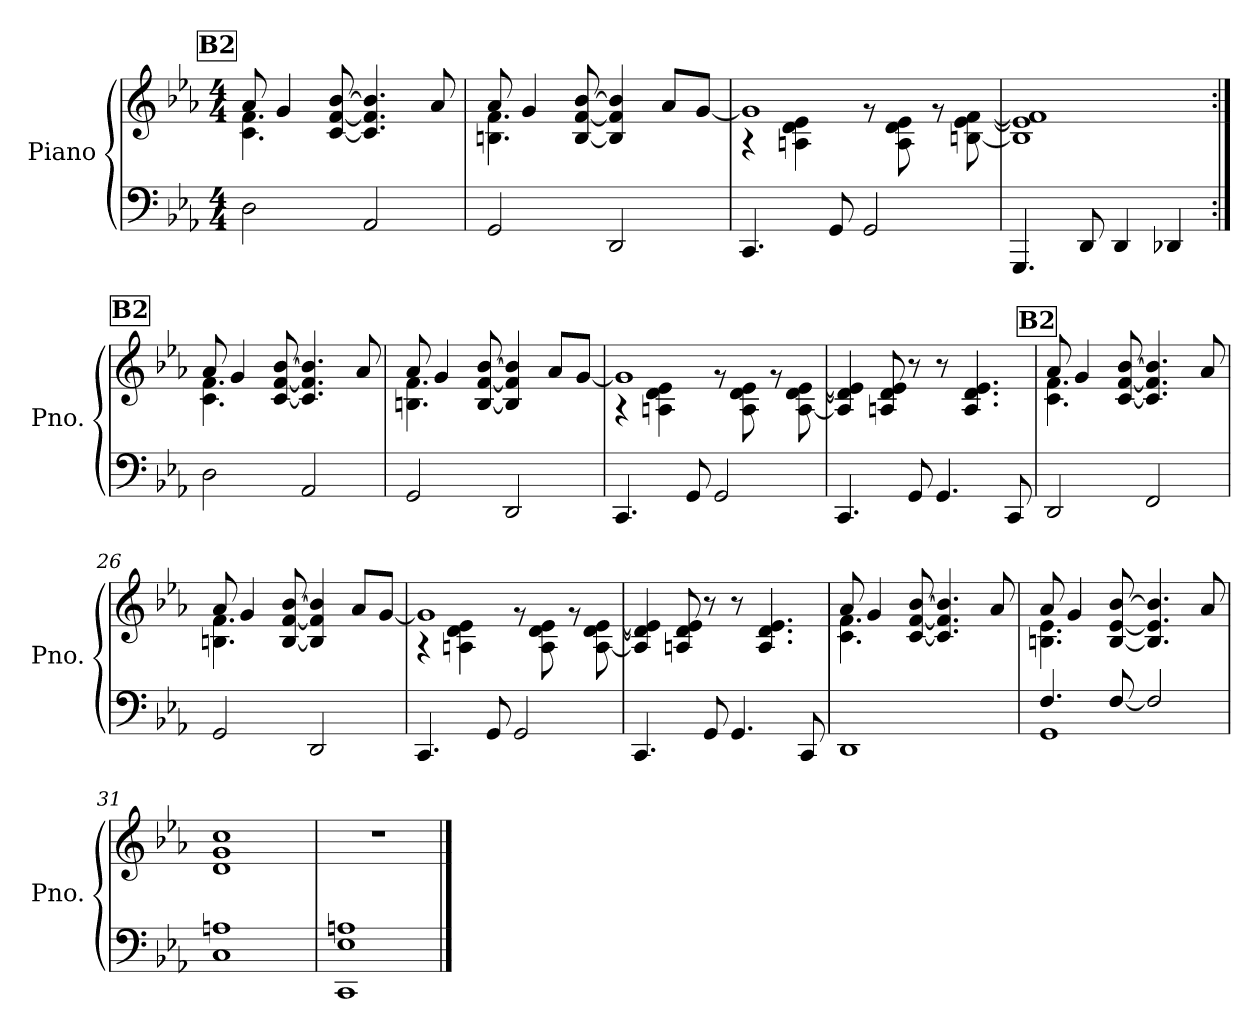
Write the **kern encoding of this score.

**kern	**kern
*part1	*part1
*staff2	*staff1
*I"Piano	*
*I'Pno.	*
!!LO:LB:g=z
*clefF4	*clefG2
*k[b-e-a-]	*k[b-e-a-]
*M4/4	*M4/4
!!LO:REH:place=s1:a:fs=14:t=B2
=17	=17
*	*^
2D\	8a-/	4.c\ 4.f\
.	4g/	.
.	[8c/ [8f/ [8b-/	2ryy
2AA-/	4.c/] 4.f/] 4.b-/]	.
.	8a-/	8ryy
=18	=18	=18
2GG/	8a-/	4.Bn\ 4.f\
.	4g/	.
.	[8B/ [8f/ [8b-/	2ryy
2DD/	4B/] 4f/] 4b-/]	.
.	8a-/L	.
.	[8g/J	8ryy
=19	=19	=19
4.CC/	1g]	4r
.	.	4An\ 4d\ 4e-\
8GG/	.	.
2GG/	.	8rg
.	.	8A\ 8d\ 8e-\
.	.	8rg
.	.	[8Bn\ [8e-\ [8f\
*	*v	*v
=20	=20
4.GGG/	1B] 1e-] 1f]
8DD/	.
4DD/	.
4DD-X/	.
!!LO:PB:g=z
!!LO:REH:place=s1:a:fs=14:t=B2
=21:|!	=21:|!
*	*^
2D\	8a-/	4.c\ 4.f\
.	4g/	.
.	[8c/ [8f/ [8b-/	2ryy
2AA-/	4.c/] 4.f/] 4.b-/]	.
.	8a-/	8ryy
=22	=22	=22
2GG/	8a-/	4.Bn\ 4.f\
.	4g/	.
.	[8B/ [8f/ [8b-/	2ryy
2DD/	4B/] 4f/] 4b-/]	.
.	8a-/L	.
.	[8g/J	8ryy
=23	=23	=23
4.CC/	1g]	4r
.	.	4An\ 4d\ 4e-\
8GG/	.	.
2GG/	.	8rg
.	.	8A\ 8d\ 8e-\
.	.	8rg
.	.	[8A\ [8d\ [8e-\
*	*v	*v
=24	=24
4.CC/	4A/] 4d/] 4e-/]
.	8An/ 8d/ 8e-/
8GG/	8r
4.GG/	8r
.	4.A/ 4.d/ 4.e-/
8CC/	.
!!LO:LB:g=z
!!LO:REH:place=s1:a:fs=14:t=B2
=25	=25
*	*^
2DD/	8a-/	4.c\ 4.f\
.	4g/	.
.	[8c/ [8f/ [8b-/	2ryy
2FF/	4.c/] 4.f/] 4.b-/]	.
.	8a-/	8ryy
=26	=26	=26
2GG/	8a-/	4.Bn\ 4.f\
.	4g/	.
.	[8B/ [8f/ [8b-/	2ryy
2DD/	4B/] 4f/] 4b-/]	.
.	8a-/L	.
.	[8g/J	8ryy
=27	=27	=27
4.CC/	1g]	4r
.	.	4An\ 4d\ 4e-\
8GG/	.	.
2GG/	.	8rg
.	.	8A\ 8d\ 8e-\
.	.	8rg
.	.	[8A\ [8d\ [8e-\
*	*v	*v
=28	=28
4.CC/	4A/] 4d/] 4e-/]
.	8An/ 8d/ 8e-/
8GG/	8r
4.GG/	8r
.	4.A/ 4.d/ 4.e-/
8CC/	.
!!LO:LB:g=z
=29	=29
!!LO:REH:place=s1:a:fs=14:t=B2
*	*MM120
*	*^
1DD	8a-/	4.c\ 4.f\
.	4g/	.
.	[8c/ [8f/ [8b-/	2ryy
.	4.c/] 4.f/] 4.b-/]	.
.	8a-/	8ryy
=30	=30	=30
*	*MM100	*
*^	*	*
1GG	4.F/	8a-/	4.Bn\ 4.e-\
.	.	4g/	.
.	[8F/	[8B/ [8e-/ [8b-/	2ryy
.	2F/]	4.B/] 4.e-/] 4.b-/]	.
.	.	8a-/	8ryy
*v	*v	*	*
*	*v	*v
=31	=31
*	*MM80
1C 1An	1d 1g 1cc
=32	=32
*^	*
1E- 1An	1CC	1r
*v	*v	*
==	==
*-	*-
